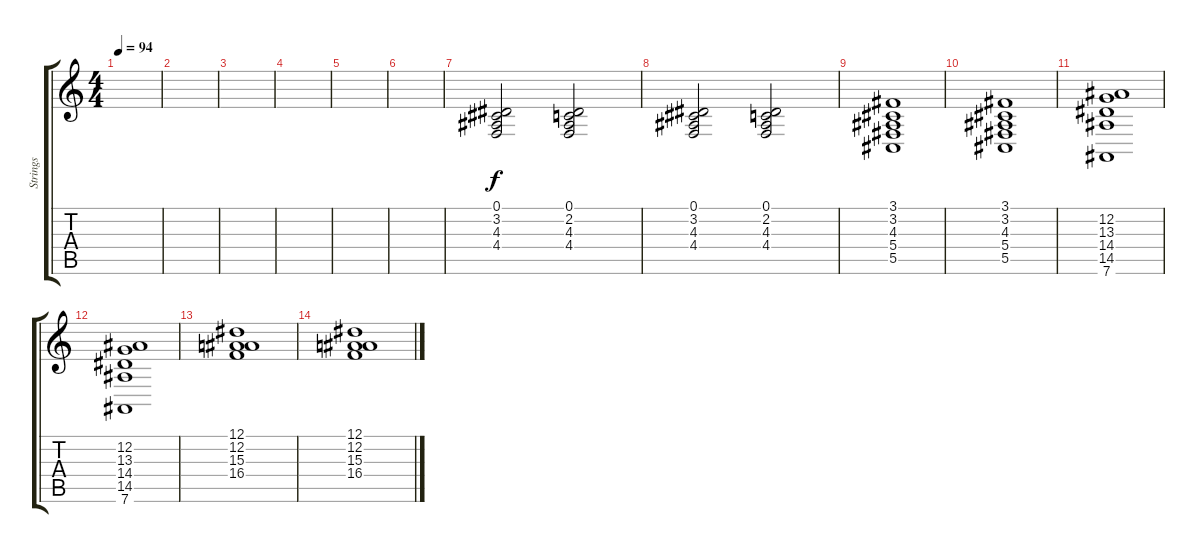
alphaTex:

\track ("Strings" "Strings") {instrument stringensemble1}
\staff {score tabs}
\tuning (Eb4 Bb3 Gb3 Db3 Ab2 Eb2) {hide}
\ts (4 4)
\tempo 94
\clef g2
\ks c
|
|
|
|
|
|
(0.1 3.2 4.3 4.4).2 (0.1 2.2 4.3 4.4).2 |
(0.1 3.2 4.3 4.4).2 (0.1 2.2 4.3 4.4).2 |
(3.1 3.2 4.3 5.4 5.5).1 |
(3.1 3.2 4.3 5.4 5.5).1 |
(12.2 13.3 14.4 14.5 7.6).1 |
(12.2 13.3 14.4 14.5 7.6).1 |
(12.1 12.2 15.3 16.4).1 |
(12.1 12.2 15.3 16.4).1
